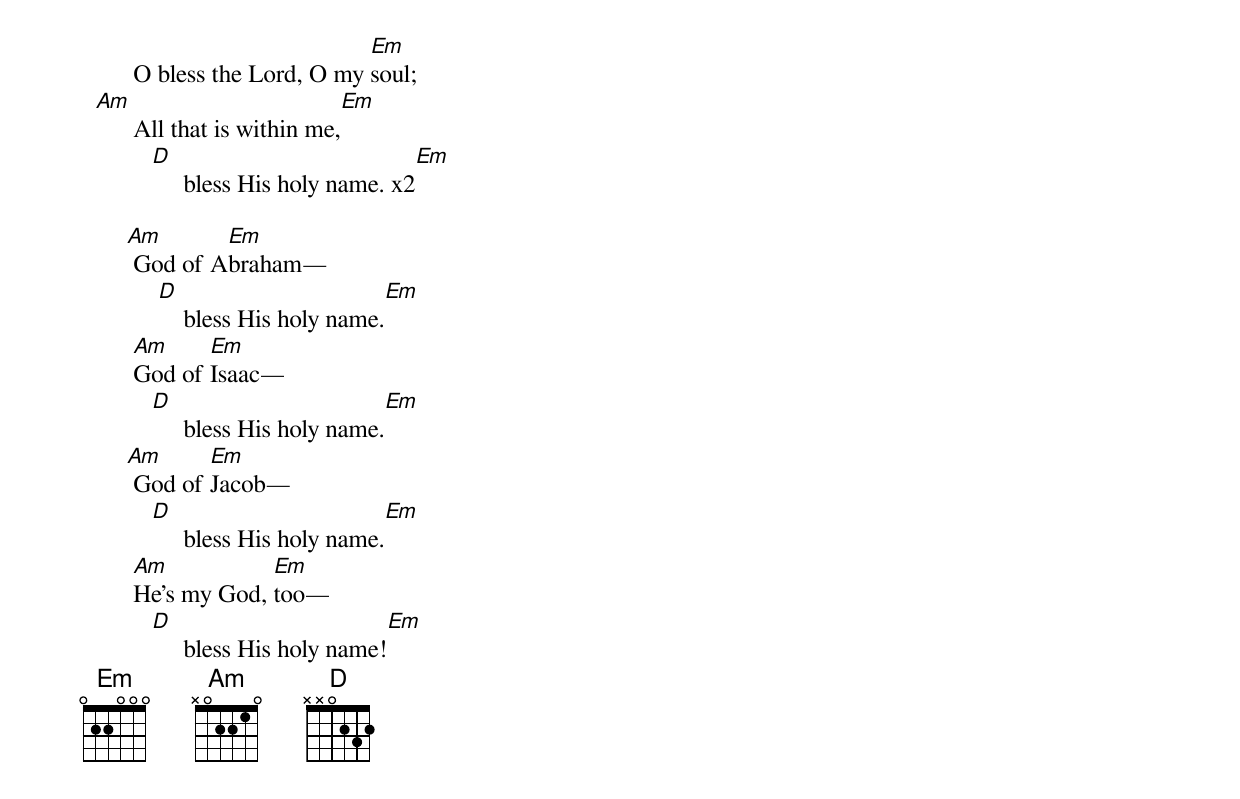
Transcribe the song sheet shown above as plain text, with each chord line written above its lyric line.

                               Em
	O bless the Lord, O my soul;
  Am                                Em
	All that is within me,
           D                           Em
		bless His holy name. x2

       Am       Em
	God of Abraham—
            D                          Em
		bless His holy name.
        Am     Em
	God of Isaac—
           D                          Em
		bless His holy name.
       Am      Em
	God of Jacob—
           D                           Em
		bless His holy name.
        Am           Em
	He’s my God, too—
           D                           Em
		bless His holy name!
